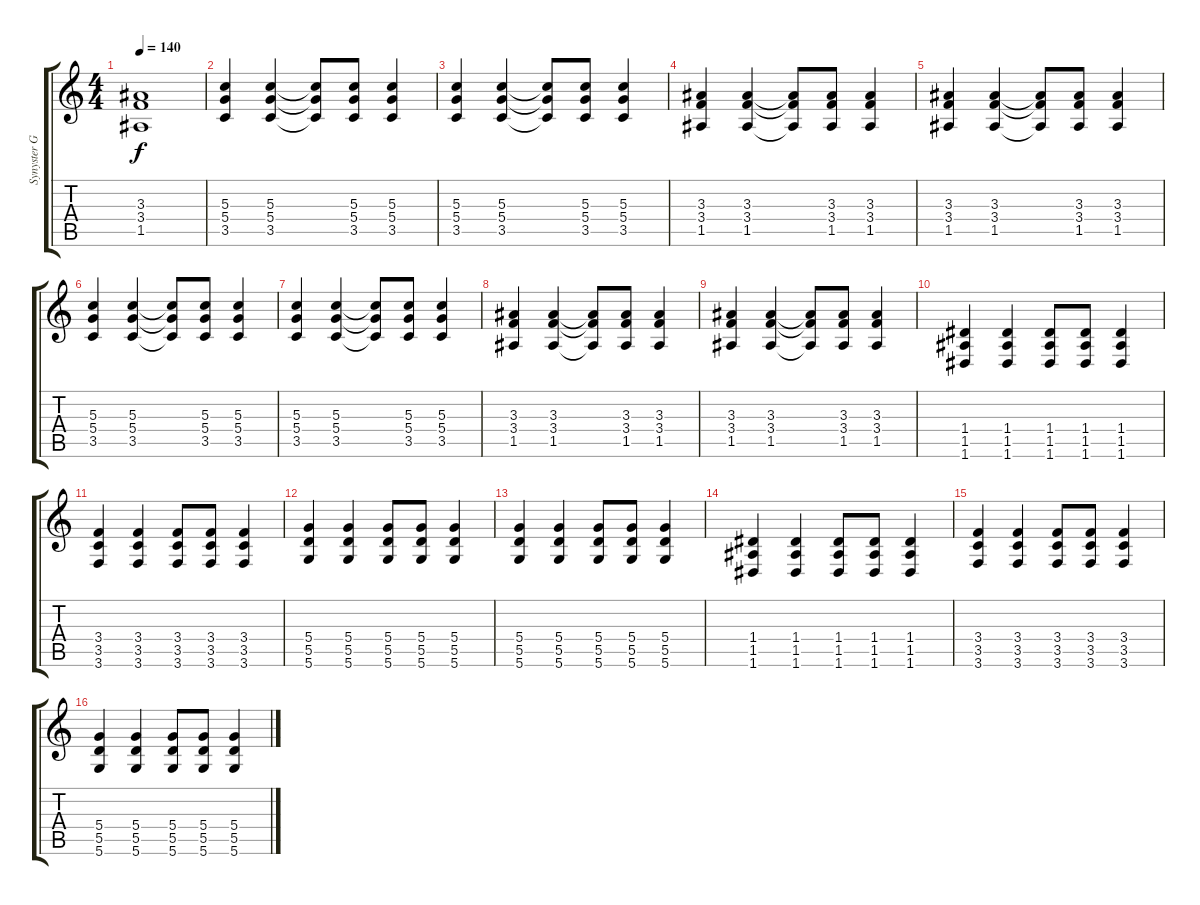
\track ("Synyster Gates" "Synyster G") {instrument distortionguitar}
\staff {score tabs}
\tuning (E4 B3 G3 D3 A2 D2) {hide}
\ts (4 4)
\tempo 140
\clef g2
\ks c
(3.3 3.4 1.5).1{dy f} |
(5.3 5.4 3.5).4 (5.3 5.4 3.5).4 (5.3{t} 5.4{t} 3.5{t}).8 (5.3 5.4 3.5).8 (5.3 5.4 3.5).4 |
(5.3 5.4 3.5).4 (5.3 5.4 3.5).4 (5.3{t} 5.4{t} 3.5{t}).8 (5.3 5.4 3.5).8 (5.3 5.4 3.5).4 |
(3.3 3.4 1.5).4 (3.3 3.4 1.5).4 (3.3{t} 3.4{t} 1.5{t}).8 (3.3 3.4 1.5).8 (3.3 3.4 1.5).4 |
(3.3 3.4 1.5).4 (3.3 3.4 1.5).4 (3.3{t} 3.4{t} 1.5{t}).8 (3.3 3.4 1.5).8 (3.3 3.4 1.5).4 |
(5.3 5.4 3.5).4 (5.3 5.4 3.5).4 (5.3{t} 5.4{t} 3.5{t}).8 (5.3 5.4 3.5).8 (5.3 5.4 3.5).4 |
(5.3 5.4 3.5).4 (5.3 5.4 3.5).4 (5.3{t} 5.4{t} 3.5{t}).8 (5.3 5.4 3.5).8 (5.3 5.4 3.5).4 |
(3.3 3.4 1.5).4 (3.3 3.4 1.5).4 (3.3{t} 3.4{t} 1.5{t}).8 (3.3 3.4 1.5).8 (3.3 3.4 1.5).4 |
(3.3 3.4 1.5).4 (3.3 3.4 1.5).4 (3.3{t} 3.4{t} 1.5{t}).8 (3.3 3.4 1.5).8 (3.3 3.4 1.5).4 |
(1.4 1.5 1.6).4 (1.4 1.5 1.6).4 (1.4 1.5 1.6).8 (1.4 1.5 1.6).8 (1.4 1.5 1.6).4 |
(3.4 3.5 3.6).4 (3.4 3.5 3.6).4 (3.4 3.5 3.6).8 (3.4 3.5 3.6).8 (3.4 3.5 3.6).4 |
(5.4 5.5 5.6).4 (5.4 5.5 5.6).4 (5.4 5.5 5.6).8 (5.4 5.5 5.6).8 (5.4 5.5 5.6).4 |
(5.4 5.5 5.6).4 (5.4 5.5 5.6).4 (5.4 5.5 5.6).8 (5.4 5.5 5.6).8 (5.4 5.5 5.6).4 |
(1.4 1.5 1.6).4 (1.4 1.5 1.6).4 (1.4 1.5 1.6).8 (1.4 1.5 1.6).8 (1.4 1.5 1.6).4 |
(3.4 3.5 3.6).4 (3.4 3.5 3.6).4 (3.4 3.5 3.6).8 (3.4 3.5 3.6).8 (3.4 3.5 3.6).4 |
(5.4 5.5 5.6).4 (5.4 5.5 5.6).4 (5.4 5.5 5.6).8 (5.4 5.5 5.6).8 (5.4 5.5 5.6).4
